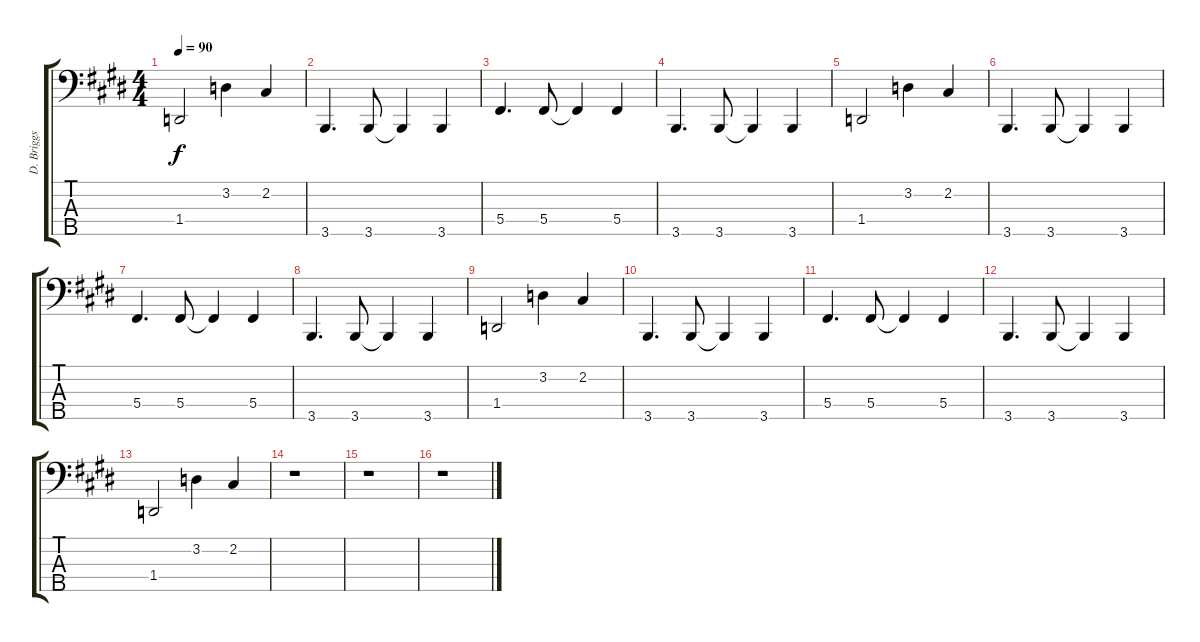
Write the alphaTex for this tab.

\track ("D. Briggs Bass" "D. Briggs ") {instrument electricbassfinger}
\staff {score tabs}
\tuning (E2 B1 Gb1 Db1 Ab0) {hide}
\ts (4 4)
\tempo 90
\clef f4
\ks c#minor
1.4.2{dy f} 3.2.4 2.2.4 |
3.5.4{d volume 8} 3.5.8 3.5{t}.4 3.5.4 |
5.4.4{d} 5.4.8 5.4{t}.4 5.4.4 |
3.5.4{d} 3.5.8 3.5{t}.4 3.5.4 |
1.4.2 3.2.4 2.2.4 |
3.5.4{d volume 4} 3.5.8 3.5{t}.4 3.5.4 |
5.4.4{d} 5.4.8 5.4{t}.4 5.4.4 |
3.5.4{d} 3.5.8 3.5{t}.4 3.5.4 |
1.4.2 3.2.4 2.2.4 |
3.5.4{d volume 0} 3.5.8 3.5{t}.4 3.5.4 |
5.4.4{d} 5.4.8 5.4{t}.4 5.4.4 |
3.5.4{d} 3.5.8 3.5{t}.4 3.5.4 |
1.4.2 3.2.4 2.2.4 |
r.1 |
r.1 |
r.1
